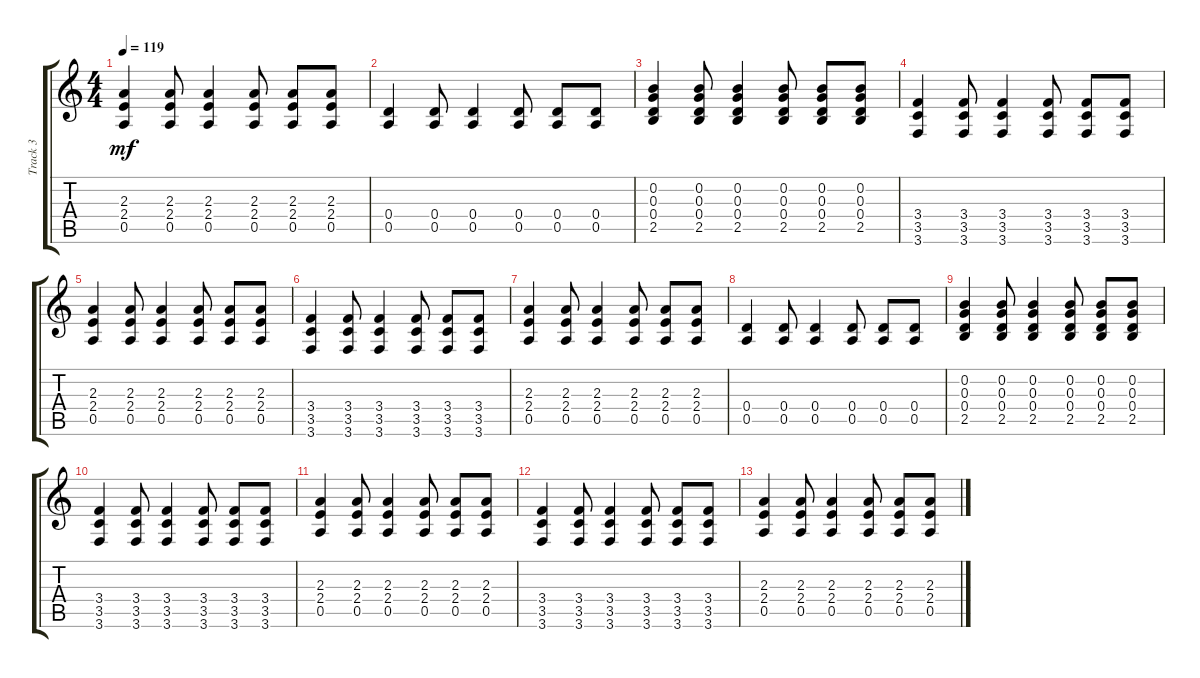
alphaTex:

\track ("Track 3" "Track 3") {instrument overdrivenguitar}
\staff {score tabs}
\tuning (E4 B3 G3 D3 A2 D2) {hide}
\ts (4 4)
\tempo 119
\clef g2
\ks c
(2.3 2.4 0.5).4{dy mf} (2.3 2.4 0.5).8 (2.3 2.4 0.5).4 (2.3 2.4 0.5).8 (2.3 2.4 0.5).8 (2.3 2.4 0.5).8 |
(0.4 0.5).4{volume 2} (0.4 0.5).8 (0.4 0.5).4 (0.4 0.5).8 (0.4 0.5).8 (0.4 0.5).8 |
(0.2 0.3 0.4 2.5).4 (0.2 0.3 0.4 2.5).8 (0.2 0.3 0.4 2.5).4 (0.2 0.3 0.4 2.5).8 (0.2 0.3 0.4 2.5).8 (0.2 0.3 0.4 2.5).8 |
(3.4 3.5 3.6).4{volume 0} (3.4 3.5 3.6).8 (3.4 3.5 3.6).4 (3.4 3.5 3.6).8 (3.4 3.5 3.6).8 (3.4 3.5 3.6).8 |
(2.3 2.4 0.5).4 (2.3 2.4 0.5).8 (2.3 2.4 0.5).4 (2.3 2.4 0.5).8 (2.3 2.4 0.5).8 (2.3 2.4 0.5).8 |
(3.4 3.5 3.6).4 (3.4 3.5 3.6).8 (3.4 3.5 3.6).4 (3.4 3.5 3.6).8 (3.4 3.5 3.6).8 (3.4 3.5 3.6).8 |
(2.3 2.4 0.5).4 (2.3 2.4 0.5).8 (2.3 2.4 0.5).4 (2.3 2.4 0.5).8 (2.3 2.4 0.5).8 (2.3 2.4 0.5).8 |
(0.4 0.5).4 (0.4 0.5).8 (0.4 0.5).4 (0.4 0.5).8 (0.4 0.5).8 (0.4 0.5).8 |
(0.2 0.3 0.4 2.5).4 (0.2 0.3 0.4 2.5).8 (0.2 0.3 0.4 2.5).4 (0.2 0.3 0.4 2.5).8 (0.2 0.3 0.4 2.5).8 (0.2 0.3 0.4 2.5).8 |
(3.4 3.5 3.6).4 (3.4 3.5 3.6).8 (3.4 3.5 3.6).4 (3.4 3.5 3.6).8 (3.4 3.5 3.6).8 (3.4 3.5 3.6).8 |
(2.3 2.4 0.5).4 (2.3 2.4 0.5).8 (2.3 2.4 0.5).4 (2.3 2.4 0.5).8 (2.3 2.4 0.5).8 (2.3 2.4 0.5).8 |
(3.4 3.5 3.6).4 (3.4 3.5 3.6).8 (3.4 3.5 3.6).4 (3.4 3.5 3.6).8 (3.4 3.5 3.6).8 (3.4 3.5 3.6).8 |
(2.3 2.4 0.5).4 (2.3 2.4 0.5).8 (2.3 2.4 0.5).4 (2.3 2.4 0.5).8 (2.3 2.4 0.5).8 (2.3 2.4 0.5).8
